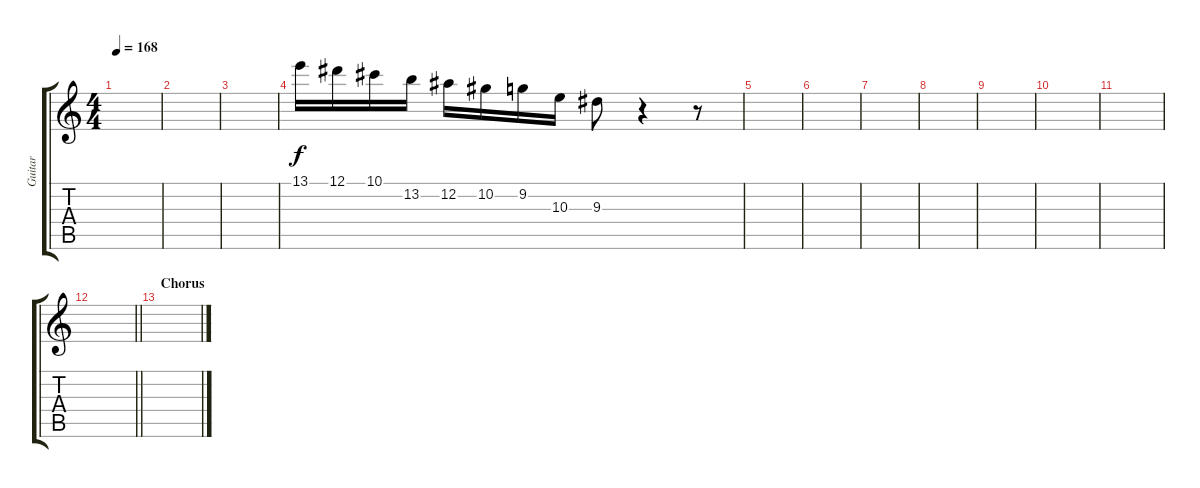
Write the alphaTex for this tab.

\track ("Guitar" "Guitar") {instrument distortionguitar}
\staff {score tabs}
\tuning (Eb4 Bb3 Gb3 Db3 Ab2 Eb2) {hide}
\ts (4 4)
\tempo 168
\clef g2
\ks aminor
|
|
|
13.1.16 12.1.16 10.1.16 13.2.16 12.2.16 10.2.16 9.2.16 10.3.16 9.3.8 r.4 r.8 |
|
|
|
|
|
|
|
\barLineRight lightlight
|
\section ("" "Chorus")
